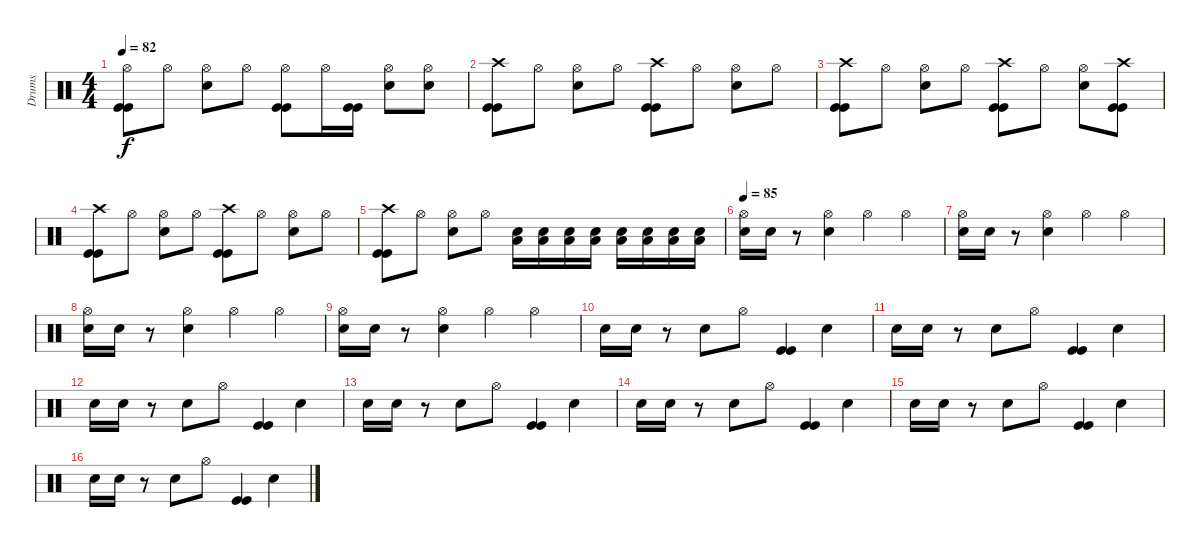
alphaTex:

\track ("Drums" "Drums") {instrument percussion}
\staff {score}
\articulation defaults
\ts (4 4)
\tempo 82
\clef neutral
\ks c
("Hi-Hat (open)" "Kick (hit)" "Kick (hit)").8{dy f} "Hi-Hat (open)".8 ("Hi-Hat (open)" "Electric Snare (hit)").8 "Hi-Hat (open)".8 ("Hi-Hat (open)" "Kick (hit)" "Kick (hit)").8 "Hi-Hat (open)".16 ("Kick (hit)" "Kick (hit)").16 ("Hi-Hat (open)" "Electric Snare (hit)").8 ("Hi-Hat (open)" "Electric Snare (hit)").8 |
("Crash high (hit)" "Kick (hit)" "Kick (hit)").8 "Hi-Hat (open)".8 ("Hi-Hat (open)" "Electric Snare (hit)").8 "Hi-Hat (open)".8 ("Crash high (hit)" "Kick (hit)" "Kick (hit)").8 "Hi-Hat (open)".8 ("Hi-Hat (open)" "Electric Snare (hit)").8 "Hi-Hat (open)".8 |
("Crash high (hit)" "Kick (hit)" "Kick (hit)").8 "Hi-Hat (open)".8 ("Hi-Hat (open)" "Electric Snare (hit)").8 "Hi-Hat (open)".8 ("Crash high (hit)" "Kick (hit)" "Kick (hit)").8 "Hi-Hat (open)".8 ("Hi-Hat (open)" "Electric Snare (hit)").8 ("Crash high (hit)" "Kick (hit)" "Kick (hit)").8 |
("Crash high (hit)" "Kick (hit)" "Kick (hit)").8 "Hi-Hat (open)".8 ("Hi-Hat (open)" "Electric Snare (hit)").8 "Hi-Hat (open)".8 ("Crash high (hit)" "Kick (hit)" "Kick (hit)").8 "Hi-Hat (open)".8 ("Hi-Hat (open)" "Electric Snare (hit)").8 "Hi-Hat (open)".8 |
("Crash high (hit)" "Kick (hit)" "Kick (hit)").8 "Hi-Hat (open)".8 ("Hi-Hat (open)" "Electric Snare (hit)").8 "Hi-Hat (open)".8 ("Low Floor Tom (hit)" "Electric Snare (hit)").16 ("Low Floor Tom (hit)" "Electric Snare (hit)").16 ("Low Floor Tom (hit)" "Electric Snare (hit)").16 ("Low Floor Tom (hit)" "Electric Snare (hit)").16 ("Low Floor Tom (hit)" "Electric Snare (hit)").16 ("Low Floor Tom (hit)" "Electric Snare (hit)").16 ("Low Floor Tom (hit)" "Electric Snare (hit)").16 ("Low Floor Tom (hit)" "Electric Snare (hit)").16 |
\tempo 85
("Hi-Hat (open)" "Electric Snare (hit)").16 "Electric Snare (hit)".16 r.8 ("Hi-Hat (open)" "Electric Snare (hit)").4 "Hi-Hat (open)".4 "Hi-Hat (open)".4 |
("Hi-Hat (open)" "Electric Snare (hit)").16 "Electric Snare (hit)".16 r.8 ("Hi-Hat (open)" "Electric Snare (hit)").4 "Hi-Hat (open)".4 "Hi-Hat (open)".4 |
("Hi-Hat (open)" "Electric Snare (hit)").16 "Electric Snare (hit)".16 r.8 ("Hi-Hat (open)" "Electric Snare (hit)").4 "Hi-Hat (open)".4 "Hi-Hat (open)".4 |
("Hi-Hat (open)" "Electric Snare (hit)").16 "Electric Snare (hit)".16 r.8 ("Hi-Hat (open)" "Electric Snare (hit)").4 "Hi-Hat (open)".4 "Hi-Hat (open)".4 |
"Electric Snare (hit)".16 "Electric Snare (hit)".16 r.8 "Electric Snare (hit)".8 "Hi-Hat (open)".8 ("Kick (hit)" "Kick (hit)").4 "Electric Snare (hit)".4 |
"Electric Snare (hit)".16 "Electric Snare (hit)".16 r.8 "Electric Snare (hit)".8 "Hi-Hat (open)".8 ("Kick (hit)" "Kick (hit)").4 "Electric Snare (hit)".4 |
"Electric Snare (hit)".16 "Electric Snare (hit)".16 r.8 "Electric Snare (hit)".8 "Hi-Hat (open)".8 ("Kick (hit)" "Kick (hit)").4 "Electric Snare (hit)".4 |
"Electric Snare (hit)".16 "Electric Snare (hit)".16 r.8 "Electric Snare (hit)".8 "Hi-Hat (open)".8 ("Kick (hit)" "Kick (hit)").4 "Electric Snare (hit)".4 |
"Electric Snare (hit)".16 "Electric Snare (hit)".16 r.8 "Electric Snare (hit)".8 "Hi-Hat (open)".8 ("Kick (hit)" "Kick (hit)").4 "Electric Snare (hit)".4 |
"Electric Snare (hit)".16 "Electric Snare (hit)".16 r.8 "Electric Snare (hit)".8 "Hi-Hat (open)".8 ("Kick (hit)" "Kick (hit)").4 "Electric Snare (hit)".4 |
"Electric Snare (hit)".16 "Electric Snare (hit)".16 r.8 "Electric Snare (hit)".8 "Hi-Hat (open)".8 ("Kick (hit)" "Kick (hit)").4 "Electric Snare (hit)".4
